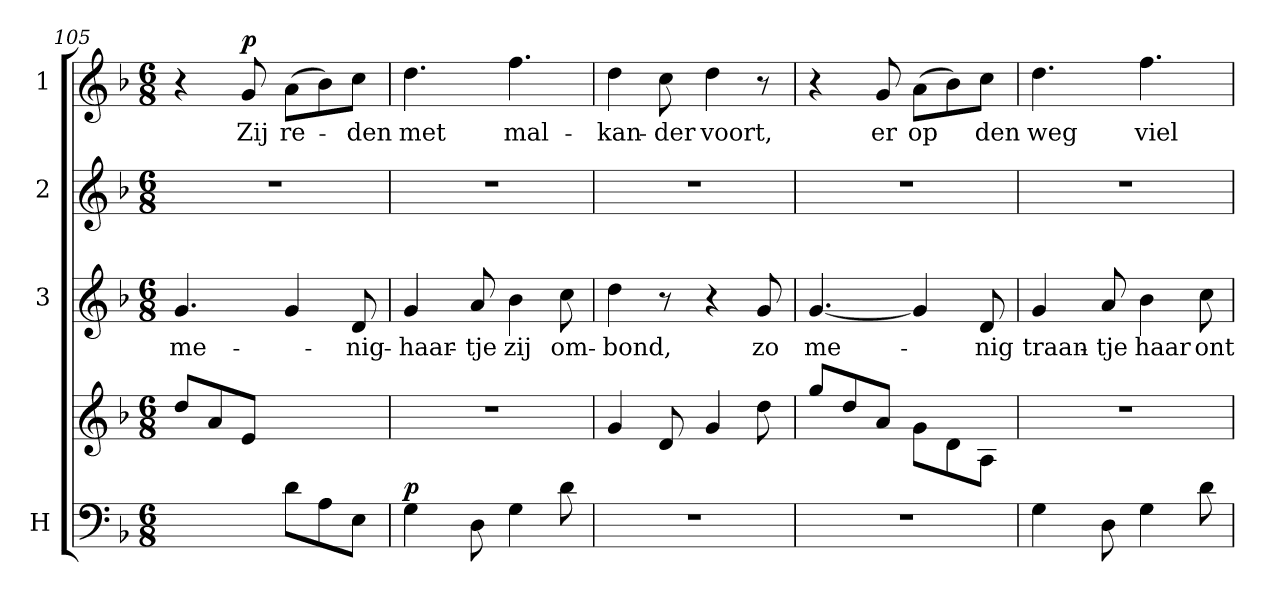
**kern	**kern	**dynam	**kern	**text	**kern	**kern	**text	**dynam
*part4	*part4	*part4	*part3	*part3	*part2	*part1	*part1	*part1
*staff5	*staff4	*staff4/5	*staff3	*staff3	*staff2	*staff1	*staff1	*staff1
*I"H	*	*	*I"3	*	*I"2	*I"1	*	*
*I'H	*	*	*	*	*	*	*	*
*clefF4	*clefG2	*	*clefG2	*	*clefG2	*clefG2	*	*
*k[b-]	*k[b-]	*	*k[b-]	*	*k[b-]	*k[b-]	*	*
*F:	*F:	*	*F:	*	*F:	*F:	*	*
*M6/8	*M6/8	*	*M6/8	*	*M6/8	*M6/8	*	*
=105	=105	=105	=105	=105	=105	=105	=105	=105
!	!	!	!	!LO:LY:b	!LO:N:vis=1	!	!	!
4.ryy	8ddL	.	4.g	me-	2.r	4r	.	.
.	8a	.	.	.	.	.	.	.
!	!	!	!	!	!	!	!LO:LY:b	!LO:DY:a
.	8eJ	.	.	.	.	8g	Zij	p
!	!	!	!	!	!	!	!LO:LY:b	!
8dL	4.ryy	.	4g	.	.	(>8aL	re-	.
8A	.	.	.	.	.	8b-)	.	.
!	!	!	!	!LO:LY:b	!	!	!LO:LY:b	!
8EJ	.	.	8d	-nig-	.	8ccJ	-den	.
=106	=106	=106	=106	=106	=106	=106	=106	=106
!	!LO:N:vis=1	!LO:DY:a=2	!	!LO:LY:b	!LO:N:vis=1	!	!LO:LY:b	!
4G	2.r	p	4g	-haar-	2.r	4.dd	met	.
!	!	!	!	!LO:LY:b	!	!	!	!
8D	.	.	8a	-tje	.	.	.	.
!	!	!	!	!LO:LY:b	!	!	!LO:LY:b	!
4G	.	.	4b-	zij	.	4.ff	mal-	.
!	!	!	!	!LO:LY:b	!	!	!	!
8d	.	.	8cc	om-	.	.	.	.
=107	=107	=107	=107	=107	=107	=107	=107	=107
!LO:N:vis=1	!	!	!	!LO:LY:b	!LO:N:vis=1	!	!LO:LY:b	!
2.r	4g	.	4dd	-bond,	2.r	4dd	-kan-	.
!	!	!	!	!	!	!	!LO:LY:b	!
.	8d	.	8r	.	.	8cc	-der	.
!	!	!	!	!	!	!	!LO:LY:b	!
.	4g	.	4r	.	.	4dd	voort,	.
!	!	!	!	!LO:LY:b	!	!	!	!
.	8dd	.	8g	zo	.	8r	.	.
!!LO:LB:g=z
=108	=108	=108	=108	=108	=108	=108	=108	=108
!LO:N:vis=1	!	!	!	!LO:LY:b	!LO:N:vis=1	!	!	!
2.r	8gg/L	.	[4.g	me-	2.r	4r	.	.
.	8dd/	.	.	.	.	.	.	.
!	!	!	!	!	!	!	!LO:LY:b	!
.	8a/J	.	.	.	.	8g	er	.
!	!	!	!	!	!	!	!LO:LY:b	!
.	8g\L	.	4g]	.	.	(>8aL	op	.
.	8d\	.	.	.	.	8b-)	.	.
!	!	!	!	!LO:LY:b	!	!	!LO:LY:b	!
.	8A\J	.	8d	-nig	.	8ccJ	den	.
!!LO:LB:g=z
=109	=109	=109	=109	=109	=109	=109	=109	=109
!	!LO:N:vis=1	!	!	!LO:LY:b	!LO:N:vis=1	!	!LO:LY:b	!
4G	2.r	.	4g	traan-	2.r	4.dd	weg	.
!	!	!	!	!LO:LY:b	!	!	!	!
8D	.	.	8a	-tje	.	.	.	.
!	!	!	!	!LO:LY:b	!	!	!LO:LY:b	!
4G	.	.	4b-	haar	.	4.ff	viel	.
!	!	!	!	!LO:LY:b	!	!	!	!
8d	.	.	8cc	ont-	.	.	.	.
=	=	=	=	=	=	=	=	=
*-	*-	*-	*-	*-	*-	*-	*-	*-
